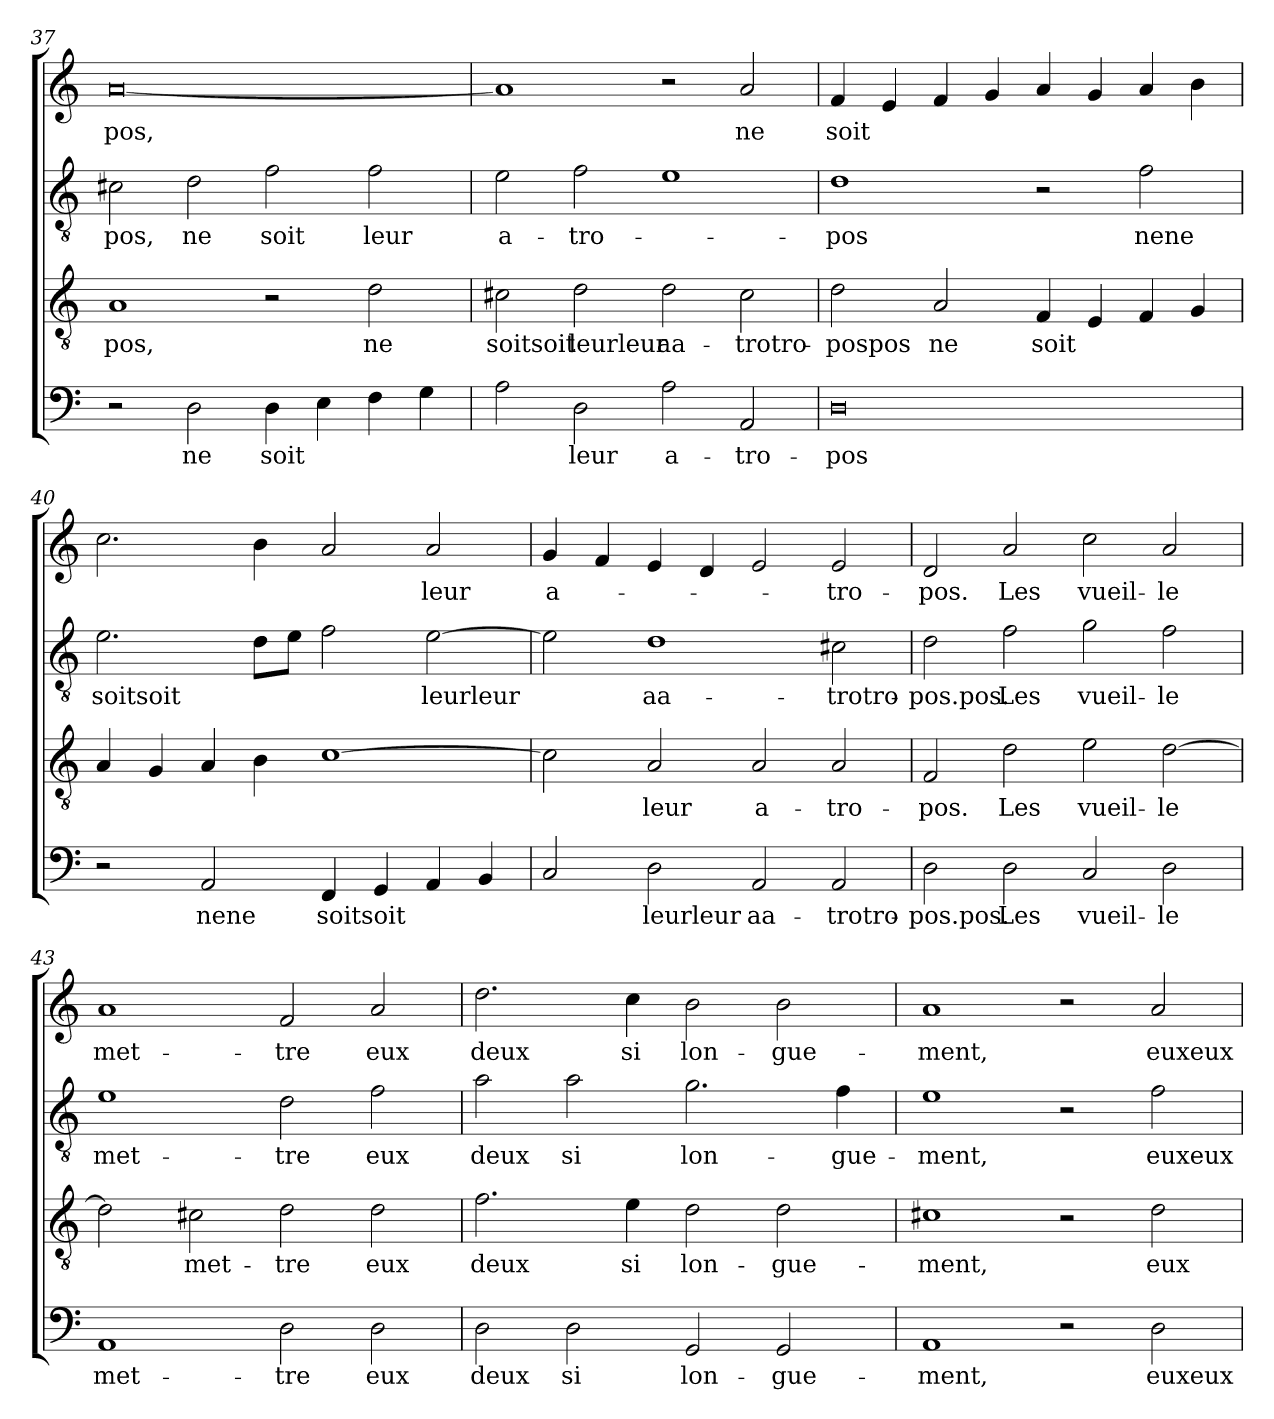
**kern	**text	**kern	**text	**kern	**text	**kern	**text
*part4	*part4	*part3	*part3	*part2	*part2	*part1	*part1
*staff4	*staff4	*staff3	*staff3	*staff2	*staff2	*staff1	*staff1
*clefF4	*	*clefGv2	*	*clefGv2	*	*clefG2	*
*k[]	*	*k[]	*	*k[]	*	*k[]	*
=37	=37	=37	=37	=37	=37	=37	=37
2r	.	1A	-pos,	2c#X	-pos,	[0a	-pos,
2D	ne	.	.	2d	ne	.	.
4D	soit	2r	.	2f	soit	.	.
4E	.	.	.	.	.	.	.
4F	.	2d	ne	2f	leur	.	.
4G	.	.	.	.	.	.	.
=38	=38	=38	=38	=38	=38	=38	=38
2A	.	2c#X	soitsoit	2e	a-	1a]	.
2D	leur	2d	leurleur	2f	-tro-	.	.
2A	a-	2d	aa-	1e	.	2r	.
2AA	-tro-	2c#	-trotro-	.	.	2a	ne
=39	=39	=39	=39	=39	=39	=39	=39
0D	-pos	2d	-pospos	1d	-pos	4f	soit
.	.	.	.	.	.	4e	.
.	.	2A	ne	.	.	4f	.
.	.	.	.	.	.	4g	.
.	.	4F	soit	2r	.	4a	.
.	.	4E	.	.	.	4g	.
.	.	4F	.	2f	nene	4a	.
.	.	4G	.	.	.	4b	.
!!LO:LB:g=z
=40	=40	=40	=40	=40	=40	=40	=40
2r	.	4A	.	2.e	soitsoit	2.cc	.
.	.	4G	.	.	.	.	.
2AA	nene	4A	.	.	.	.	.
.	.	4B	.	8dL	.	4b	.
.	.	.	.	8eJ	.	.	.
4FF	soitsoit	[1c	.	2f	.	2a	.
4GG	.	.	.	.	.	.	.
4AA	.	.	.	[2e	leurleur	2a	leur
4BB	.	.	.	.	.	.	.
=41	=41	=41	=41	=41	=41	=41	=41
2C	.	2c]	.	2e]	.	4g	a-
.	.	.	.	.	.	4f	.
2D	leurleur	2A	leur	1d	aa-	4e	.
.	.	.	.	.	.	4d	.
2AA	aa-	2A	a-	.	.	2e	.
2AA	-trotro-	2A	-tro-	2c#X	-trotro-	2e	-tro-
=42	=42	=42	=42	=42	=42	=42	=42
2D	-pos.pos.	2F	-pos.	2d	-pos.pos.	2d	-pos.
2D	Les	2d	Les	2f	Les	2a	Les
2C	vueil-	2e	vueil-	2g	vueil-	2cc	vueil-
2D	-le	[2d	-le	2f	-le	2a	-le
=43	=43	=43	=43	=43	=43	=43	=43
1AA	met-	2d]	.	1e	met-	1a	met-
.	.	2c#X	met-	.	.	.	.
2D	-tre	2d	-tre	2d	-tre	2f	-tre
2D	eux	2d	eux	2f	eux	2a	eux
=44	=44	=44	=44	=44	=44	=44	=44
2D	deux	2.f	deux	2a	deux	2.dd	deux
2D	si	.	.	2a	si	.	.
.	.	4e	si	.	.	4cc	si
2GG	lon-	2d	lon-	2.g	lon-	2b	lon-
2GG	-gue-	2d	-gue-	.	.	2b	-gue-
.	.	.	.	4f	-gue-	.	.
!!LO:PB:g=z
=45	=45	=45	=45	=45	=45	=45	=45
1AA	-ment,	1c#X	-ment,	1e	-ment,	1a	-ment,
2r	.	2r	.	2r	.	2r	.
2D	euxeux	2d	eux	2f	euxeux	2a	euxeux
=	=	=	=	=	=	=	=
*-	*-	*-	*-	*-	*-	*-	*-
